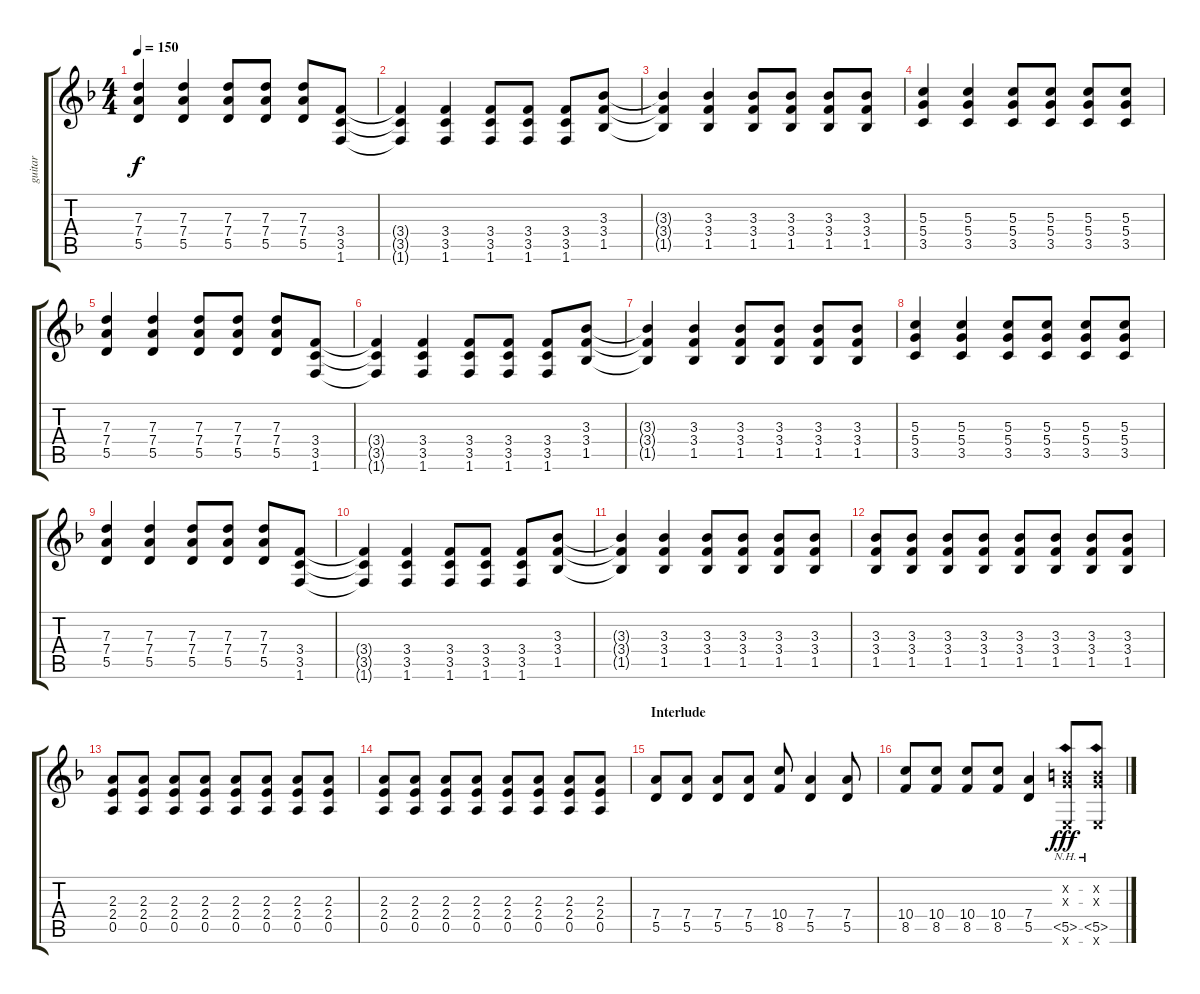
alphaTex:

\track ("guitar " "guitar ") {instrument overdrivenguitar}
\staff {score tabs}
\tuning (E4 B3 G3 D3 A2 E2) {hide}
\ts (4 4)
\tempo 150
\clef g2
\ks dminor
(7.3 7.4 5.5).4{dy f} (7.3 7.4 5.5).4 (7.3 7.4 5.5).8 (7.3 7.4 5.5).8 (7.3 7.4 5.5).8 (3.4 3.5 1.6).8 |
(3.4{t} 3.5{t} 1.6{t}).4 (3.4 3.5 1.6).4 (3.4 3.5 1.6).8 (3.4 3.5 1.6).8 (3.4 3.5 1.6).8 (3.3 3.4 1.5).8 |
(3.3{t} 3.4{t} 1.5{t}).4 (3.3 3.4 1.5).4 (3.3 3.4 1.5).8 (3.3 3.4 1.5).8 (3.3 3.4 1.5).8 (3.3 3.4 1.5).8 |
(5.3 5.4 3.5).4 (5.3 5.4 3.5).4 (5.3 5.4 3.5).8 (5.3 5.4 3.5).8 (5.3 5.4 3.5).8 (5.3 5.4 3.5).8 |
(7.3 7.4 5.5).4 (7.3 7.4 5.5).4 (7.3 7.4 5.5).8 (7.3 7.4 5.5).8 (7.3 7.4 5.5).8 (3.4 3.5 1.6).8 |
(3.4{t} 3.5{t} 1.6{t}).4 (3.4 3.5 1.6).4 (3.4 3.5 1.6).8 (3.4 3.5 1.6).8 (3.4 3.5 1.6).8 (3.3 3.4 1.5).8 |
(3.3{t} 3.4{t} 1.5{t}).4 (3.3 3.4 1.5).4 (3.3 3.4 1.5).8 (3.3 3.4 1.5).8 (3.3 3.4 1.5).8 (3.3 3.4 1.5).8 |
(5.3 5.4 3.5).4 (5.3 5.4 3.5).4 (5.3 5.4 3.5).8 (5.3 5.4 3.5).8 (5.3 5.4 3.5).8 (5.3 5.4 3.5).8 |
(7.3 7.4 5.5).4 (7.3 7.4 5.5).4 (7.3 7.4 5.5).8 (7.3 7.4 5.5).8 (7.3 7.4 5.5).8 (3.4 3.5 1.6).8 |
(3.4{t} 3.5{t} 1.6{t}).4 (3.4 3.5 1.6).4 (3.4 3.5 1.6).8 (3.4 3.5 1.6).8 (3.4 3.5 1.6).8 (3.3 3.4 1.5).8 |
(3.3{t} 3.4{t} 1.5{t}).4 (3.3 3.4 1.5).4 (3.3 3.4 1.5).8 (3.3 3.4 1.5).8 (3.3 3.4 1.5).8 (3.3 3.4 1.5).8 |
(3.3 3.4 1.5).8 (3.3 3.4 1.5).8 (3.3 3.4 1.5).8 (3.3 3.4 1.5).8 (3.3 3.4 1.5).8 (3.3 3.4 1.5).8 (3.3 3.4 1.5).8 (3.3 3.4 1.5).8 |
(2.3 2.4 0.5).8 (2.3 2.4 0.5).8 (2.3 2.4 0.5).8 (2.3 2.4 0.5).8 (2.3 2.4 0.5).8 (2.3 2.4 0.5).8 (2.3 2.4 0.5).8 (2.3 2.4 0.5).8 |
(2.3 2.4 0.5).8 (2.3 2.4 0.5).8 (2.3 2.4 0.5).8 (2.3 2.4 0.5).8 (2.3 2.4 0.5).8 (2.3 2.4 0.5).8 (2.3 2.4 0.5).8 (2.3 2.4 0.5).8 |
\section ("" "Interlude")
(7.4 5.5).8 (7.4 5.5).8 (7.4 5.5).8 (7.4 5.5).8 (10.4 8.5).8 (7.4 5.5).4 (7.4 5.5).8 |
(10.4 8.5).8 (10.4 8.5).8 (10.4 8.5).8 (10.4 8.5).8 (7.4 5.5).4 (0.2{x} 0.3{x} 5.5{nh} 0.6{x}).8{dy fff} (0.2{x} 0.3{x} 5.5{nh} 0.6{x}).8
